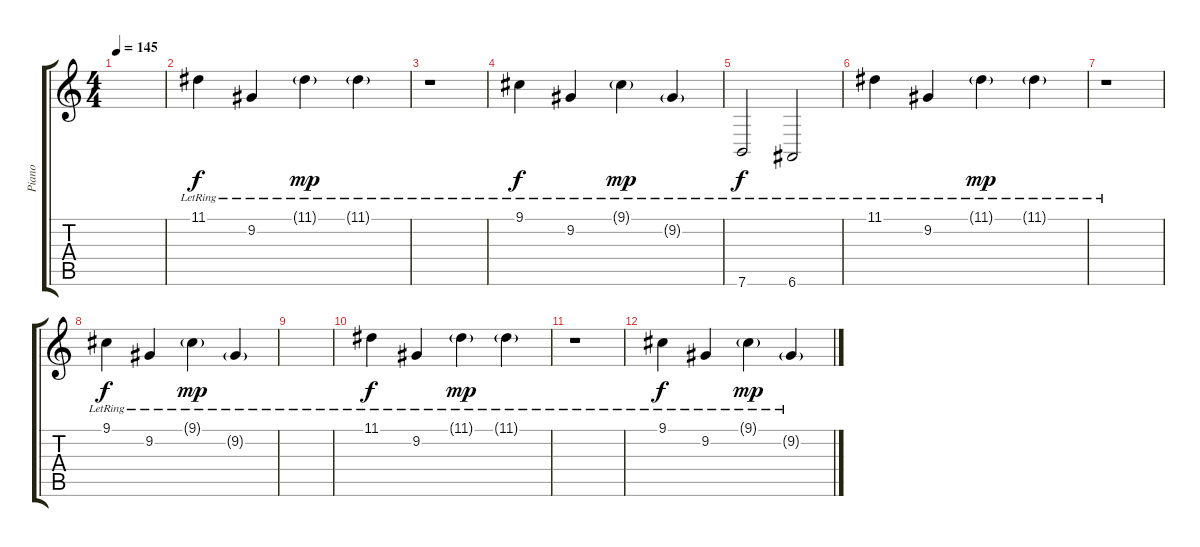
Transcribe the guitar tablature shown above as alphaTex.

\track ("Piano" "Piano") {instrument acousticgrandpiano}
\staff {score tabs}
\tuning (E4 B3 G3 D3 A2 E2) {hide}
\ts (4 4)
\tempo 145
\clef g2
\ks c
|
11.1{lr}.4 9.2{lr}.4 11.1{g lr}.4{dy mp} 11.1{g lr}.4 |
r.1 |
9.1{lr}.4{dy f} 9.2{lr}.4 9.1{g lr}.4{dy mp} 9.2{g lr}.4 |
7.6{lr}.2{dy f} 6.6{lr}.2 |
11.1{lr}.4 9.2{lr}.4 11.1{g lr}.4{dy mp} 11.1{g lr}.4 |
r.1 |
9.1{lr}.4{dy f} 9.2{lr}.4 9.1{g lr}.4{dy mp} 9.2{g lr}.4 |
|
11.1{lr}.4{dy f} 9.2{lr}.4 11.1{g lr}.4{dy mp} 11.1{g lr}.4 |
r.1 |
9.1{lr}.4{dy f} 9.2{lr}.4 9.1{g lr}.4{dy mp} 9.2{g lr}.4
